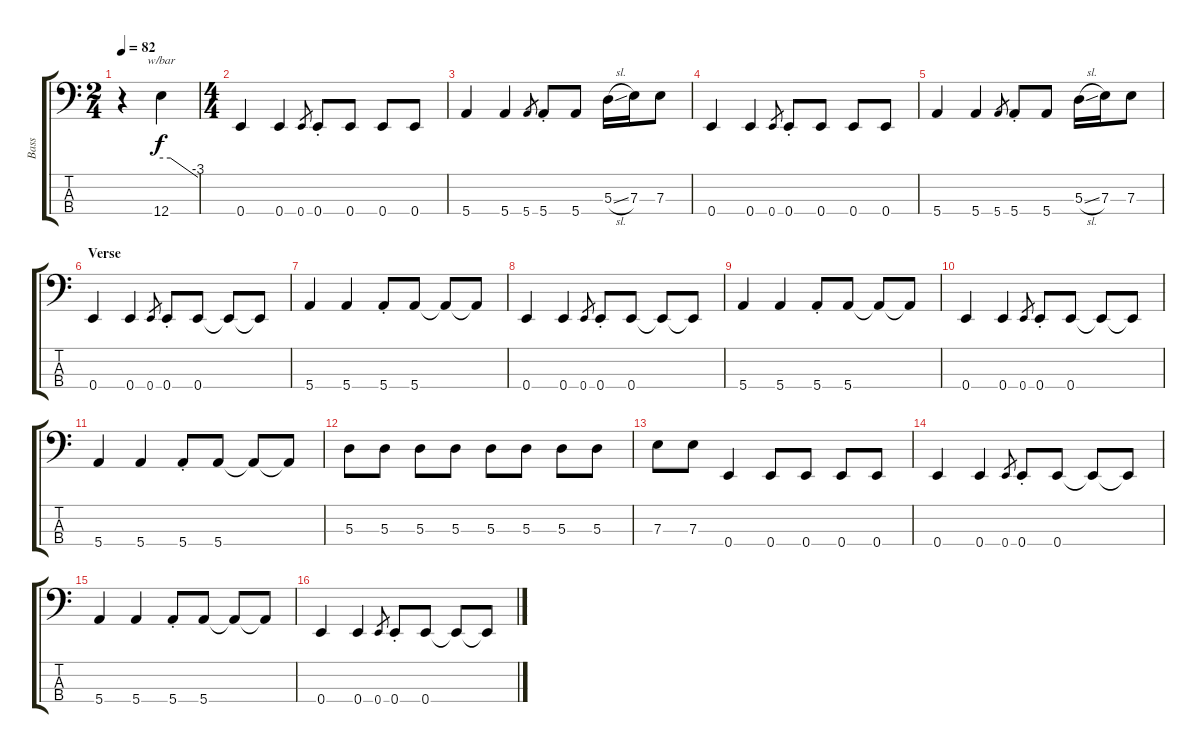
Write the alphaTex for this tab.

\track ("Bass" "Bass") {instrument electricbasspick}
\staff {score tabs}
\tuning (G2 D2 A1 E1) {hide}
\ts (2 4)
\tempo 82
\clef f4
\ks c
r.4{dy f} 12.4.4{tbe (custom default 0 0 15 0 60 -12)} |
\ts (4 4)
0.4.4 0.4.4 0.4.8{gr} 0.4{st}.8 0.4.8 0.4.8 0.4.8 |
5.4.4 5.4.4 5.4.8{gr} 5.4{st}.8 5.4.8 5.3{sl}.16 7.3.16 7.3.8 |
0.4.4 0.4.4 0.4.8{gr} 0.4{st}.8 0.4.8 0.4.8 0.4.8 |
5.4.4 5.4.4 5.4.8{gr} 5.4{st}.8 5.4.8 5.3{sl}.16 7.3.16 7.3.8 |
\section ("" "Verse")
0.4.4 0.4.4 0.4.8{gr} 0.4{st}.8 0.4.8 0.4{t}.8 0.4{t}.8 |
5.4.4 5.4.4 5.4{st}.8 5.4.8 5.4{t}.8 5.4{t}.8 |
0.4.4 0.4.4 0.4.8{gr} 0.4{st}.8 0.4.8 0.4{t}.8 0.4{t}.8 |
5.4.4 5.4.4 5.4{st}.8 5.4.8 5.4{t}.8 5.4{t}.8 |
0.4.4 0.4.4 0.4.8{gr} 0.4{st}.8 0.4.8 0.4{t}.8 0.4{t}.8 |
5.4.4 5.4.4 5.4{st}.8 5.4.8 5.4{t}.8 5.4{t}.8 |
5.3.8 5.3.8 5.3.8 5.3.8 5.3.8 5.3.8 5.3.8 5.3.8 |
7.3.8 7.3.8 0.4.4 0.4.8 0.4.8 0.4.8 0.4.8 |
0.4.4 0.4.4 0.4.8{gr} 0.4{st}.8 0.4.8 0.4{t}.8 0.4{t}.8 |
5.4.4 5.4.4 5.4{st}.8 5.4.8 5.4{t}.8 5.4{t}.8 |
0.4.4 0.4.4 0.4.8{gr} 0.4{st}.8 0.4.8 0.4{t}.8 0.4{t}.8
